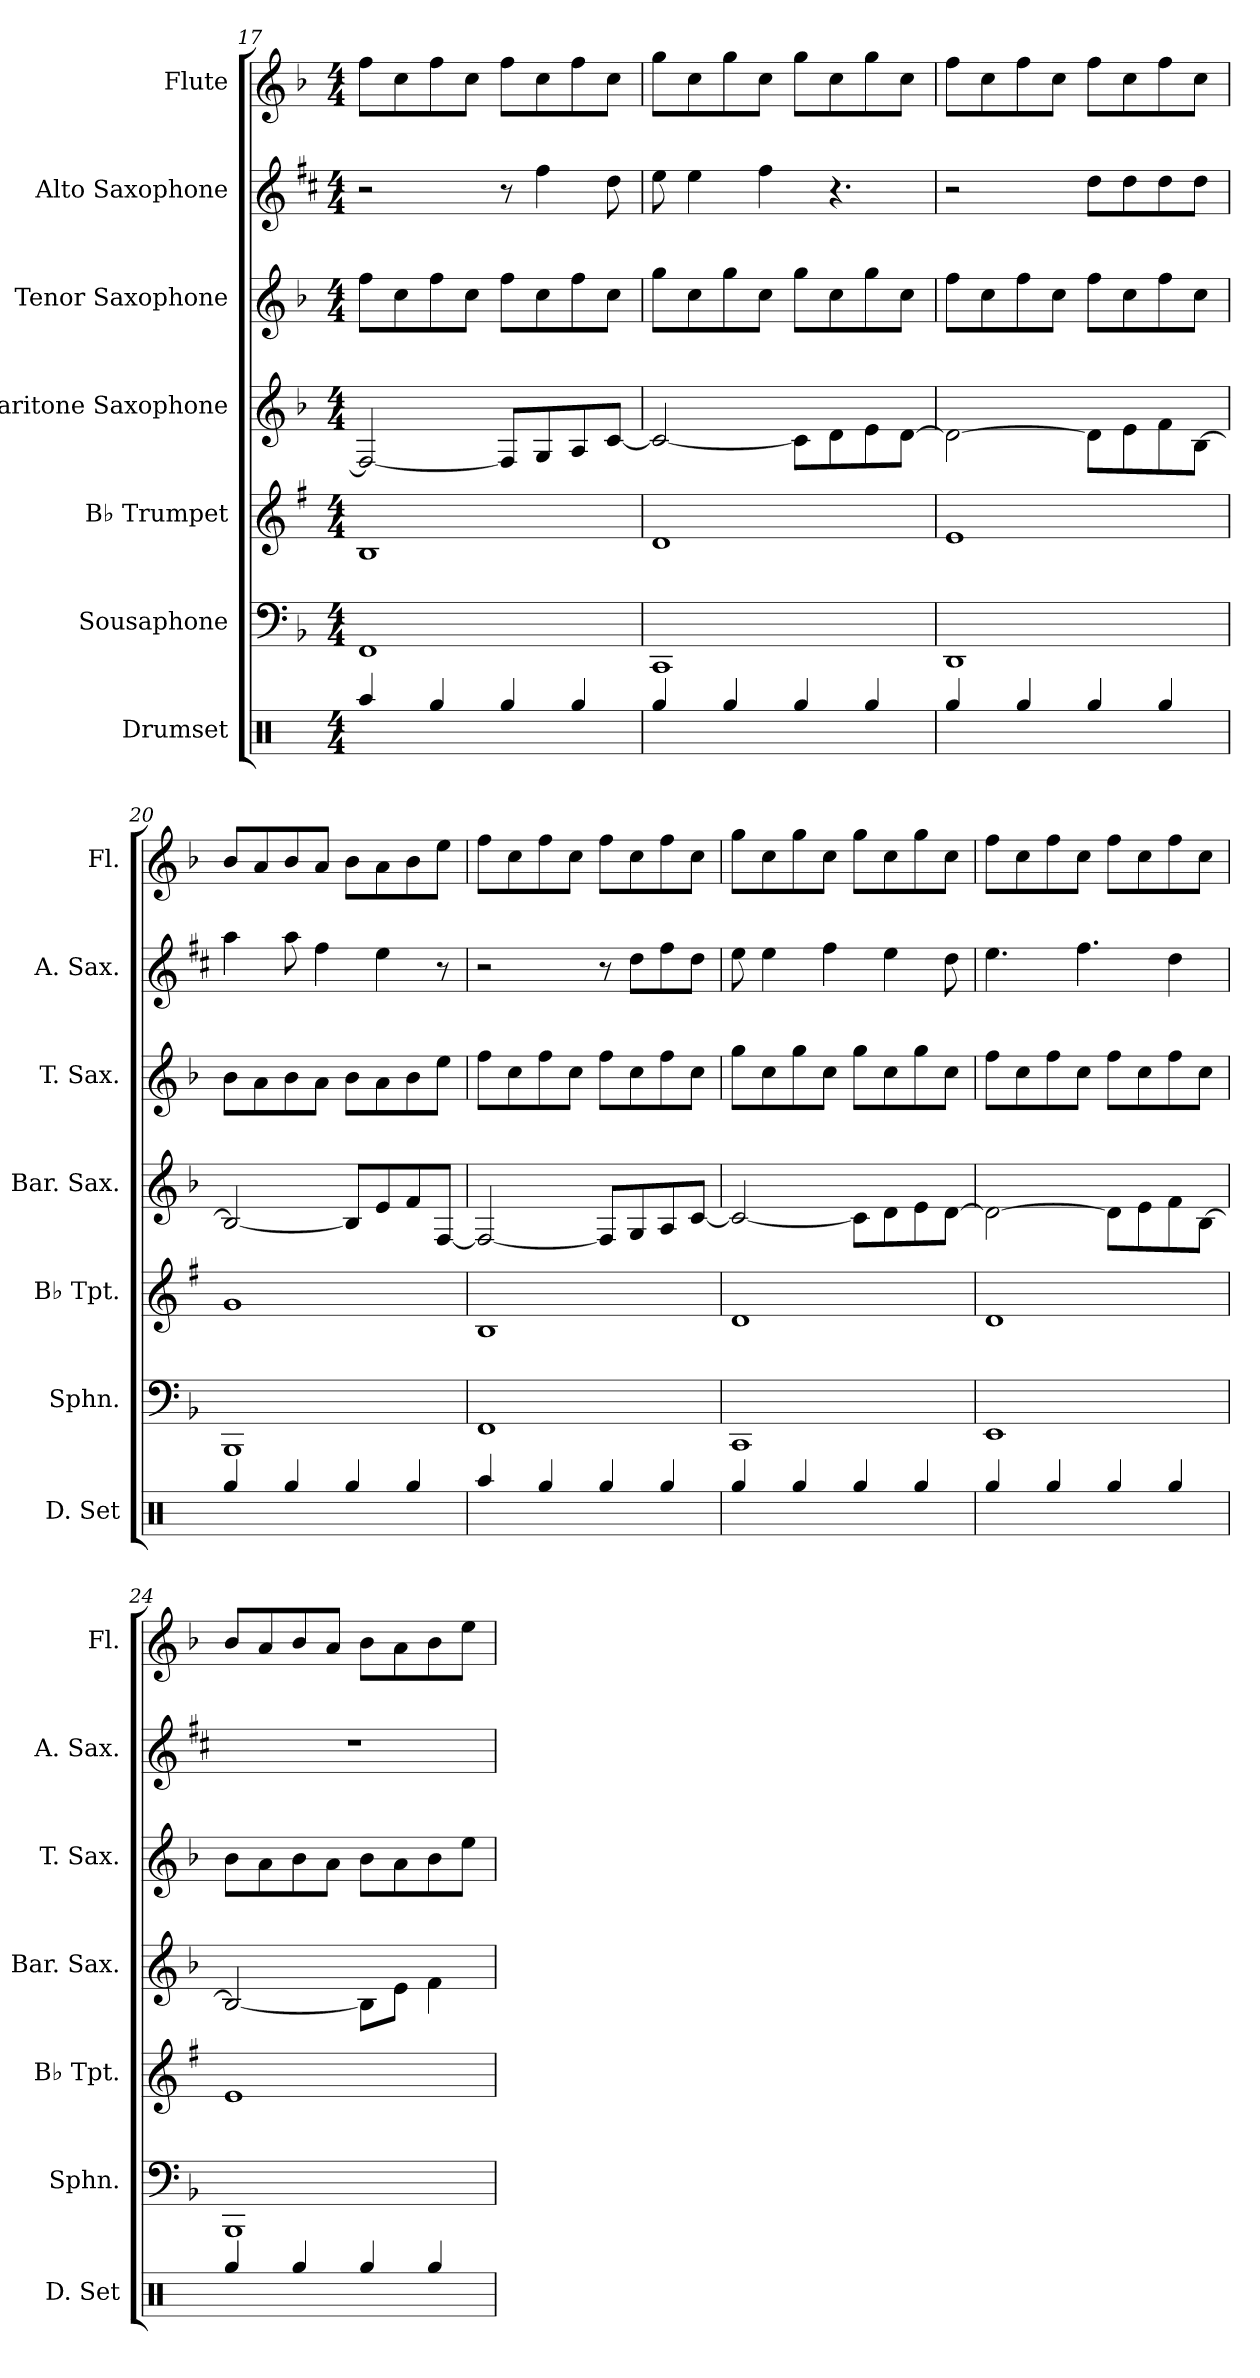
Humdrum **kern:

**kern	**kern	**kern	**kern	**kern	**kern	**kern
*part7	*part6	*part5	*part4	*part3	*part2	*part1
*staff7	*staff6	*staff5	*staff4	*staff3	*staff2	*staff1
*I"Drumset	*I"Sousaphone	*I"B♭ Trumpet	*I"Baritone Saxophone	*I"Tenor Saxophone	*I"Alto Saxophone	*I"Flute
*I'D. Set	*I'Sphn.	*I'B♭ Tpt.	*I'Bar. Sax.	*I'T. Sax.	*I'A. Sax.	*I'Fl.
*clefX	*clefF4	*clefG2	*clefG2	*clefG2	*clefG2	*clefG2
*	*	*ITrd1c2	*ITrd12c21	*ITrd8c14	*ITrd5c9	*
*k[]	*k[b-]	*k[b-]	*k[b-]	*k[b-]	*k[b-]	*k[b-]
*M4/4	*M4/4	*M4/4	*M4/4	*M4/4	*M4/4	*M4/4
=17	=17	=17	=17	=17	=17	=17
4Raa/	1FF	1A	2FF/_	8f\L	2r	8ff\L
.	.	.	.	8c\	.	8cc\
4Rgg/	.	.	.	8f\	.	8ff\
.	.	.	.	8c\J	.	8cc\J
4Rgg/	.	.	8FF/L]	8f\L	8r	8ff\L
.	.	.	8GG/	8c\	4a\	8cc\
4Rgg/	.	.	8AA/	8f\	.	8ff\
.	.	.	[8C/J	8c\J	8f\	8cc\J
=18	=18	=18	=18	=18	=18	=18
4Rgg/	1CC	1c	2C/_	8g\L	8g\	8gg\L
.	.	.	.	8c\	4g\	8cc\
4Rgg/	.	.	.	8g\	.	8gg\
.	.	.	.	8c\J	4a\	8cc\J
4Rgg/	.	.	8C\L]	8g\L	.	8gg\L
.	.	.	8D\	8c\	4.r	8cc\
4Rgg/	.	.	8E\	8g\	.	8gg\
.	.	.	[8D\J	8c\J	.	8cc\J
=19	=19	=19	=19	=19	=19	=19
4Rgg/	1DD	1d	2D\_	8f\L	2r	8ff\L
.	.	.	.	8c\	.	8cc\
4Rgg/	.	.	.	8f\	.	8ff\
.	.	.	.	8c\J	.	8cc\J
4Rgg/	.	.	8D\L]	8f\L	8f\L	8ff\L
.	.	.	8E\	8c\	8f\	8cc\
4Rgg/	.	.	8F\	8f\	8f\	8ff\
.	.	.	[8BB-\J	8c\J	8f\J	8cc\J
=20	=20	=20	=20	=20	=20	=20
4Rgg/	1BBB-	1f	2BB-/_	8B-\L	4cc\	8b-/L
.	.	.	.	8A\	.	8a/
4Rgg/	.	.	.	8B-\	8cc\	8b-/
.	.	.	.	8A\J	4a\	8a/J
4Rgg/	.	.	8BB-/L]	8B-\L	.	8b-\L
.	.	.	8E/	8A\	4g\	8a\
4Rgg/	.	.	8F/	8B-\	.	8b-\
.	.	.	[8FF/J	8e\J	8r	8ee\J
!!LO:PB:g=z
=21	=21	=21	=21	=21	=21	=21
4Raa/	1FF	1A	2FF/_	8f\L	2r	8ff\L
.	.	.	.	8c\	.	8cc\
4Rgg/	.	.	.	8f\	.	8ff\
.	.	.	.	8c\J	.	8cc\J
4Rgg/	.	.	8FF/L]	8f\L	8r	8ff\L
.	.	.	8GG/	8c\	8f\L	8cc\
4Rgg/	.	.	8AA/	8f\	8a\	8ff\
.	.	.	[8C/J	8c\J	8f\J	8cc\J
=22	=22	=22	=22	=22	=22	=22
4Rgg/	1CC	1c	2C/_	8g\L	8g\	8gg\L
.	.	.	.	8c\	4g\	8cc\
4Rgg/	.	.	.	8g\	.	8gg\
.	.	.	.	8c\J	4a\	8cc\J
4Rgg/	.	.	8C\L]	8g\L	.	8gg\L
.	.	.	8D\	8c\	4g\	8cc\
4Rgg/	.	.	8E\	8g\	.	8gg\
.	.	.	[8D\J	8c\J	8f\	8cc\J
=23	=23	=23	=23	=23	=23	=23
4Rgg/	1EE	1c	2D\_	8f\L	4.g\	8ff\L
.	.	.	.	8c\	.	8cc\
4Rgg/	.	.	.	8f\	.	8ff\
.	.	.	.	8c\J	4.a\	8cc\J
4Rgg/	.	.	8D\L]	8f\L	.	8ff\L
.	.	.	8E\	8c\	.	8cc\
4Rgg/	.	.	8F\	8f\	4f\	8ff\
.	.	.	[8BB-\J	8c\J	.	8cc\J
=24	=24	=24	=24	=24	=24	=24
4Rgg/	1BBB-	1d	2BB-/_	8B-\L	1r	8b-/L
.	.	.	.	8A\	.	8a/
4Rgg/	.	.	.	8B-\	.	8b-/
.	.	.	.	8A\J	.	8a/J
4Rgg/	.	.	8BB-\L]	8B-\L	.	8b-\L
.	.	.	8E\J	8A\	.	8a\
4Rgg/	.	.	4F\	8B-\	.	8b-\
.	.	.	.	8e\J	.	8ee\J
=	=	=	=	=	=	=
*-	*-	*-	*-	*-	*-	*-
